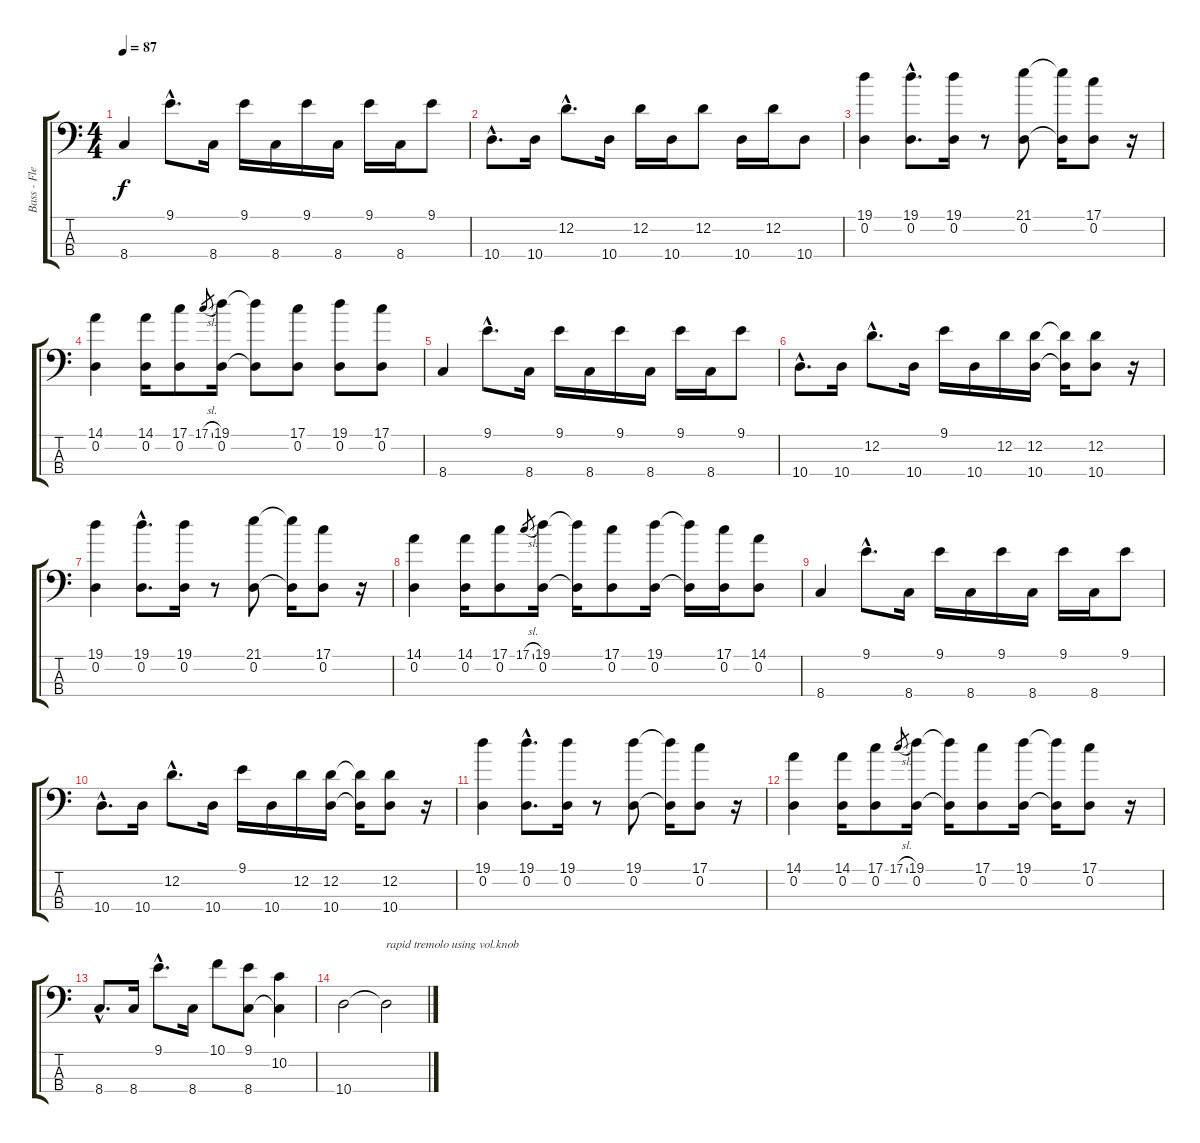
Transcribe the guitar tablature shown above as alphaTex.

\track ("Bass - Flea" "Bass - Fle") {instrument electricbassfinger}
\staff {score tabs}
\tuning (G2 D2 A1 E1) {hide}
\ts (4 4)
\tempo 87
\clef f4
\ks c
8.4.4{dy f} 9.1{hac}.8{d} 8.4.16 9.1.16 8.4.16 9.1.16 8.4.16 9.1.16 8.4.16 9.1.8 |
10.4{hac}.8{d} 10.4.16 12.2{hac}.8{d} 10.4.16 12.2.16 10.4.16 12.2.8 10.4.16 12.2.16 10.4.8 |
(19.1 0.2).4 (19.1{hac} 0.2{hac}).8{d} (19.1 0.2).16 r.8 (21.1 0.2).8 (21.1{t} 0.2{t}).16 (17.1 0.2).8 r.16 |
(14.1 0.2).4 (14.1 0.2).16 (17.1 0.2).8 17.1{sl}.8{gr} (19.1 0.2).16 (19.1{t} 0.2{t}).8 (17.1 0.2).8 (19.1 0.2).8 (17.1 0.2).8 |
8.4.4 9.1{hac}.8{d} 8.4.16 9.1.16 8.4.16 9.1.16 8.4.16 9.1.16 8.4.16 9.1.8 |
10.4{hac}.8{d} 10.4.16 12.2{hac}.8{d} 10.4.16 9.1.16 10.4.16 12.2.16 (12.2 10.4).16 (12.2{t} 10.4{t}).16 (12.2 10.4).8 r.16 |
(19.1 0.2).4 (19.1{hac} 0.2{hac}).8{d} (19.1 0.2).16 r.8 (21.1 0.2).8 (21.1{t} 0.2{t}).16 (17.1 0.2).8 r.16 |
(14.1 0.2).4 (14.1 0.2).16 (17.1 0.2).8 17.1{sl}.8{gr} (19.1 0.2).16 (19.1{t} 0.2{t}).16 (17.1 0.2).8 (19.1 0.2).16 (19.1{t} 0.2{t}).16 (17.1 0.2).16 (14.1 0.2).8 |
8.4.4 9.1{hac}.8{d} 8.4.16 9.1.16 8.4.16 9.1.16 8.4.16 9.1.16 8.4.16 9.1.8 |
10.4{hac}.8{d} 10.4.16 12.2{hac}.8{d} 10.4.16 9.1.16 10.4.16 12.2.16 (12.2 10.4).16 (12.2{t} 10.4{t}).16 (12.2 10.4).8 r.16 |
(19.1 0.2).4 (19.1{hac} 0.2{hac}).8{d} (19.1 0.2).16 r.8 (19.1 0.2).8 (19.1{t} 0.2{t}).16 (17.1 0.2).8 r.16 |
(14.1 0.2).4 (14.1 0.2).16 (17.1 0.2).8 17.1{sl}.8{gr} (19.1 0.2).16 (19.1{t} 0.2{t}).16 (17.1 0.2).8 (19.1 0.2).16 (19.1{t} 0.2{t}).16 (17.1 0.2).8 r.16 |
8.4{hac}.8{d} 8.4.16 9.1{hac}.8{d} 8.4.16 10.1.8 (9.1 8.4).8 (10.2 8.4{t}).4 |
10.4.2 10.4{t}.2{txt "rapid tremolo using vol.knob"}
